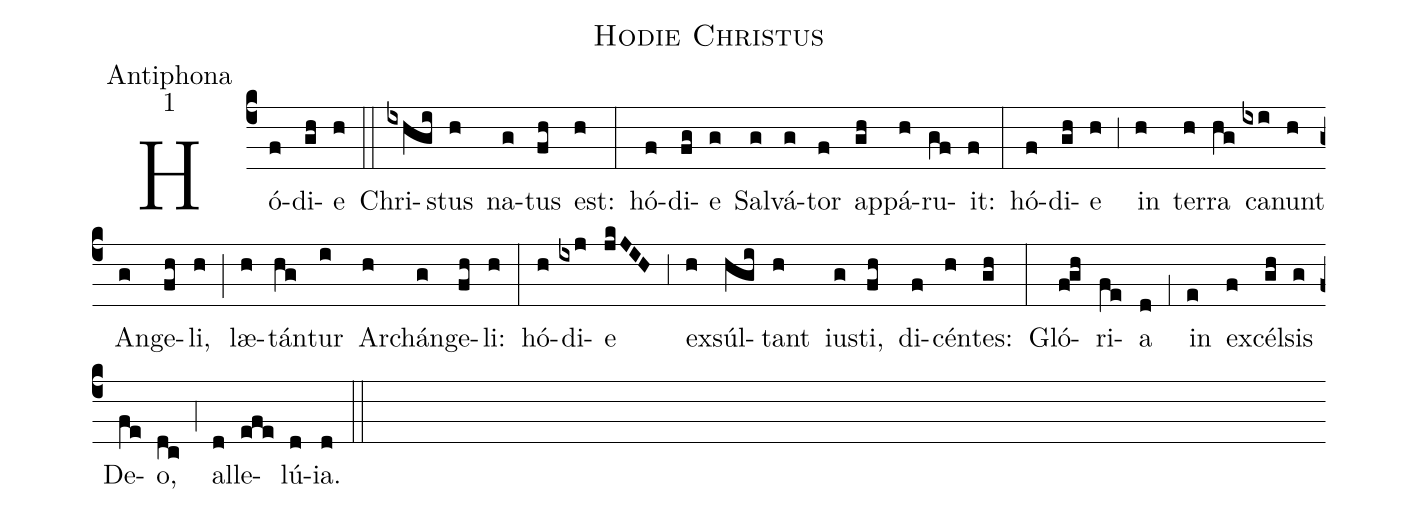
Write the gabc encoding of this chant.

name:Hodie Christus;
office-part:Antiphona;
mode:1;
%%
(c4) Hó(f)di(gh)e(h) (::)
Chri(ixhgi)stus(h) na(g)tus(fh) est:(h) (:)
hó(f)di(fg)e(g) Sal(g)vá(g)tor(f) ap(gh)pá(h)ru(gf)it:(f) (:)
hó(f)di(gh)e(h) (,3) in(h) ter(h)ra(hg) ca(ixi)nunt(h) An(g)ge(fh)li,(h) (;) læ(h)tán(hg)tur(i) Ar(h)chán(g)ge(fh)li:(h) (:)
hó(h)di(ixj)e(jkJIH) (,3) ex(h)súl(hgi)tant(h) iu(g)sti,(fh) di(f)cén(h)tes:(gh) (:)
Gló(f!gh)ri(fe)a(d) (,1) in(e) ex(f)cél(gh)sis(g) De(fe)o,(dc) (,4) al(d)le(efe)lú(d)ia.(d) (::)
